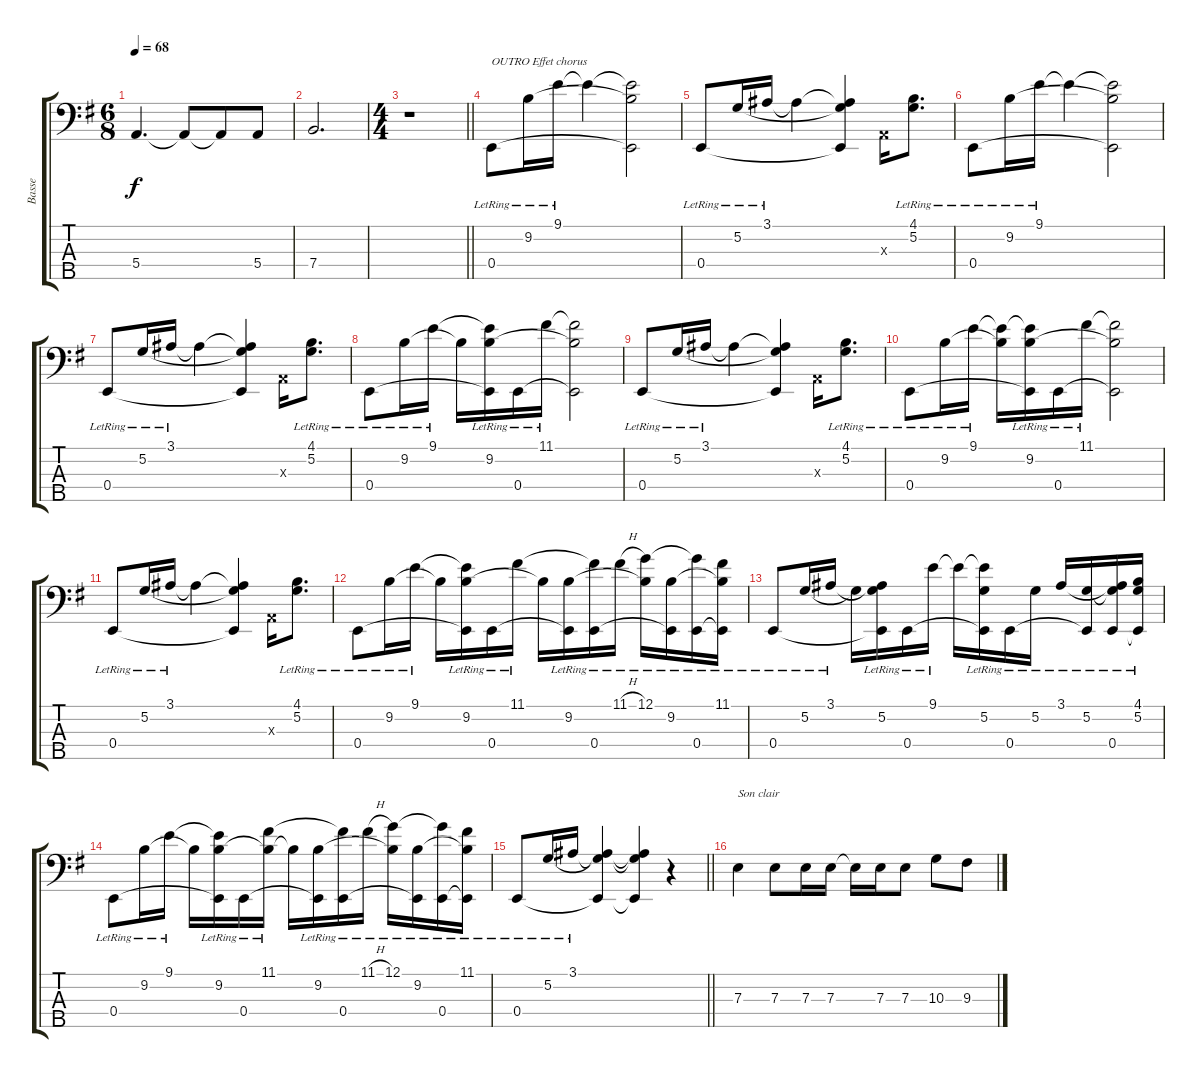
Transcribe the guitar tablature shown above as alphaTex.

\track ("Basse" "Basse") {instrument electricbassfinger}
\staff {score tabs}
\tuning (G2 D2 A1 E1 B0) {hide}
\ts (6 8)
\tempo 68
\clef f4
\ks g
5.4.4{d dy f} 5.4{t}.8 5.4{t}.8 5.4.8 |
7.4.2{d} |
\ts (4 4)
\barLineRight lightlight
r.1 |
0.4{lr}.8{txt "OUTRO Effet chorus"} 9.2{lr}.16 9.1{lr}.16 9.1{t}.4 (9.1{t} 9.2{t} 0.4{t}).2 |
0.4{lr}.8 5.2{lr}.16 3.1{lr}.16 3.1{t}.4 (3.1{t} 5.2{t} 0.4{t}).4 0.3{x}.16 (4.1{lr} 5.2{lr}).8{d} |
0.4{lr}.8 9.2{lr}.16 9.1{lr}.16 9.1{t}.4 (9.1{t} 9.2{t} 0.4{t}).2 |
0.4{lr}.8 5.2{lr}.16 3.1{lr}.16 3.1{t}.4 (3.1{t} 5.2{t} 0.4{t}).4 0.3{x}.16 (4.1{lr} 5.2{lr}).8{d} |
0.4{lr}.8 9.2{lr}.16 9.1{lr}.16 9.2{t}.16 (9.1{t} 9.2{lr} 0.4{t}).16 0.4{lr}.16 11.1{lr}.16 (11.1{t} 9.2{t} 0.4{t}).2 |
0.4{lr}.8 5.2{lr}.16 3.1{lr}.16 3.1{t}.4 (3.1{t} 5.2{t} 0.4{t}).4 0.3{x}.16 (4.1{lr} 5.2{lr}).8{d} |
0.4{lr}.8 9.2{lr}.16 9.1{lr}.16 (9.1{t} 9.2{t}).16 (9.1{t} 9.2{lr} 0.4{t}).16 0.4{lr}.16 11.1{lr}.16 (11.1{t} 9.2{t} 0.4{t}).2 |
0.4{lr}.8 5.2{lr}.16 3.1{lr}.16 3.1{t}.4 (3.1{t} 5.2{t} 0.4{t}).4 0.3{x}.16 (4.1{lr} 5.2{lr}).8{d} |
0.4{lr}.8 9.2{lr}.16 9.1{lr}.16 9.2{t}.16 (9.1{t} 9.2{lr} 0.4{t}).16 0.4{lr}.16 11.1{lr}.16 9.2{t}.16 (9.2{lr} 0.4{t}).16 (11.1{t} 0.4{lr}).16 11.1{h lr}.16 (12.1{lr} 9.2{t}).16 (9.2{lr} 0.4{t}).16 (12.1{t} 0.4{lr}).16 (11.1{lr} 9.2{t} 0.4{t}).16 |
0.4{lr}.8 5.2{lr}.16 3.1{lr}.16 5.2{t}.16 (3.1{t} 5.2{lr} 0.4{t}).16 0.4{lr}.16 9.1{lr}.16 9.1{t}.16 (9.1{t} 5.2{lr} 0.4{t}).16 0.4{lr}.16 5.2{lr}.16 3.1{lr}.16 (5.2{lr} 0.4{t}).16 (3.1{t} 5.2{t} 0.4{lr}).16 (4.1{lr} 5.2{lr} 0.4{t}).16 |
0.4{lr}.8 9.2{lr}.16 9.1{lr}.16 9.2{t}.16 (9.1{t} 9.2{lr} 0.4{t}).16 0.4{lr}.16 (11.1{lr} 9.2{t}).16 9.2{t}.16 (9.2{lr} 0.4{t}).16 (11.1{t} 0.4{lr}).16 11.1{h lr}.16 (12.1{lr} 9.2{t}).16 (9.2{lr} 0.4{t}).16 (12.1{t} 0.4{lr}).16 (11.1{lr} 9.2{t} 0.4{t}).16 |
\barLineRight lightlight
0.4{lr}.8 5.2{lr}.16 3.1{lr}.16 (3.1{t} 5.2{t} 0.4{t}).4 (3.1{t} 5.2{t} 0.4{t}).4 r.4 |
7.3.4{txt "Son clair"} 7.3.8 7.3.16 7.3.16 7.3{t}.16 7.3.16 7.3.8 10.3.8 9.3.8
